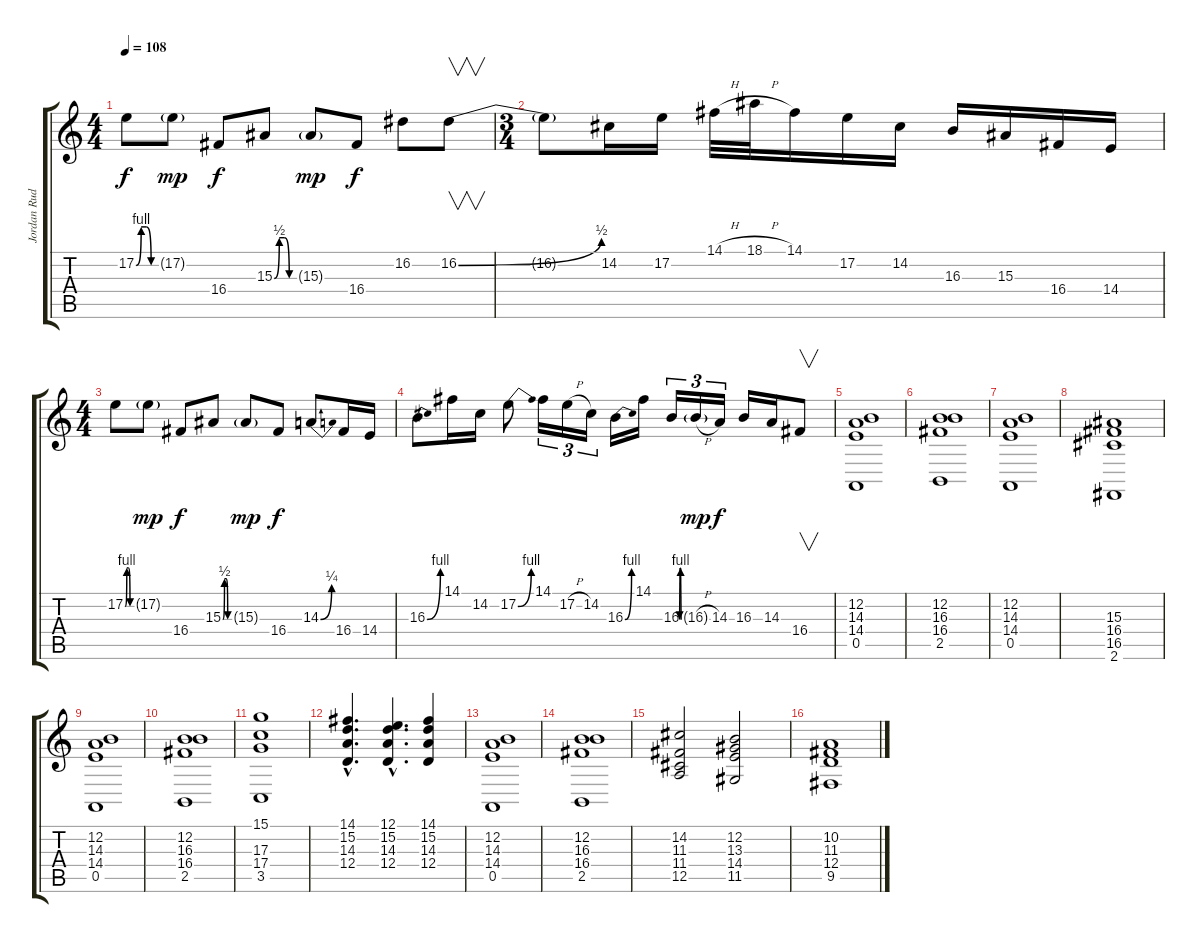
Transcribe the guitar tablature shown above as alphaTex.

\track ("Jordan Rudess - Keyboard" "Jordan Rud") {instrument acousticgrandpiano}
\staff {score tabs}
\tuning (E4 B3 G3 D3 A2 E2) {hide}
\ts (4 4)
\tempo 108
\clef g2
\ks c
17.2{be (custom 0 0 15 4 30 4 45 0 60 0)}.8{dy f} 17.2{g}.8{dy mp} 16.4.8{dy f} 15.3{be (custom 0 0 15 2 30 2 45 0 60 0)}.8 15.3{g}.8{dy mp} 16.4.8{dy f} 16.2.8 16.2{be (bend 0 0 60 2)}.8{v} |
\ts (3 4)
16.2{t}.8 14.2.16 17.2.16 14.1{h}.32 18.1{h}.32 14.1.16 17.2.16 14.2.16 16.3.16 15.3.16 16.4.16 14.4.16 |
\ts (4 4)
17.2{be (custom 0 0 15 4 30 4 45 0 60 0)}.8 17.2{g}.8{dy mp} 16.4.8{dy f} 15.3{be (custom 0 0 15 2 30 2 45 0 60 0)}.8 15.3{g}.8{dy mp} 16.4.8{dy f} 14.3{be (bend 0 0 60 1)}.8 16.4.16 14.4.16 |
16.3{be (bend 0 0 60 4)}.8 14.1.16 14.2.16 17.2{be (bend 0 0 60 4)}.8 14.1.16{tu (3 2)} 17.2{h}.16{tu (3 2)} 14.2.16{tu (3 2)} 16.3{be (bend 0 0 60 4)}.16 14.1.16 16.3{be (custom 0 0 15 4 30 4 45 0 60 0)}.16{tu (3 2)} 16.3{h g}.16{tu (3 2) dy mp} 14.3.16{tu (3 2) dy f} 16.3.16 14.3.16 16.4.8{v} |
(12.2 14.3 14.4 0.5).1 |
(12.2 16.3 16.4 2.5).1 |
(12.2 14.3 14.4 0.5).1 |
(15.3 16.4 16.5 2.6).1 |
(12.2 14.3 14.4 0.5).1 |
(12.2 16.3 16.4 2.5).1 |
(15.1 17.3 17.4 3.5).1 |
(14.1{hac} 15.2{hac} 14.3{hac} 12.4{hac}).4{d} (12.1{hac} 15.2{hac} 14.3{hac} 12.4{hac}).4{d} (14.1 15.2 14.3 12.4).4 |
(12.2 14.3 14.4 0.5).1 |
(12.2 16.3 16.4 2.5).1 |
(14.2 11.3 11.4 12.5).2 (12.2 13.3 14.4 11.5).2 |
(10.2 11.3 12.4 9.5).1
